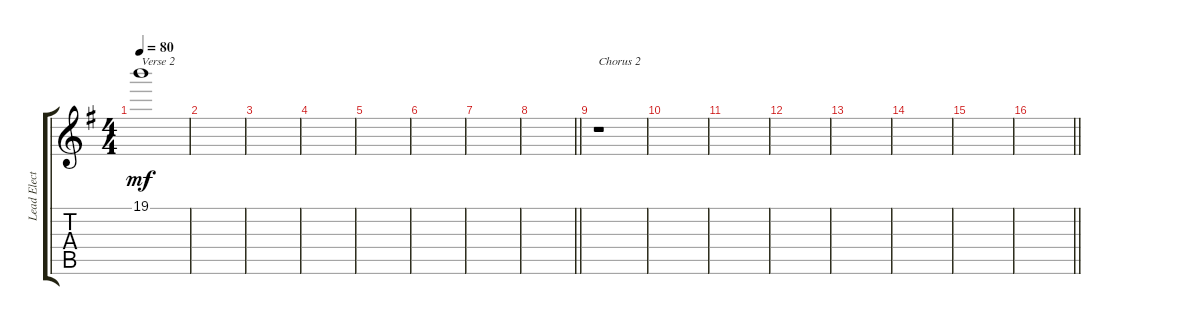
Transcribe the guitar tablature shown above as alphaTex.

\track ("Lead Elect" "Lead Elect") {instrument distortionguitar}
\staff {score tabs}
\tuning (E4 B3 G3 D3 A2 E2) {hide}
\ts (4 4)
\tempo 80
\clef g2
\ks g
19.1.1{txt "Verse 2" dy mf} |
|
|
|
|
|
|
\barLineRight lightlight
|
r.1{txt "Chorus 2"} |
|
|
|
|
|
|
\barLineRight lightlight
